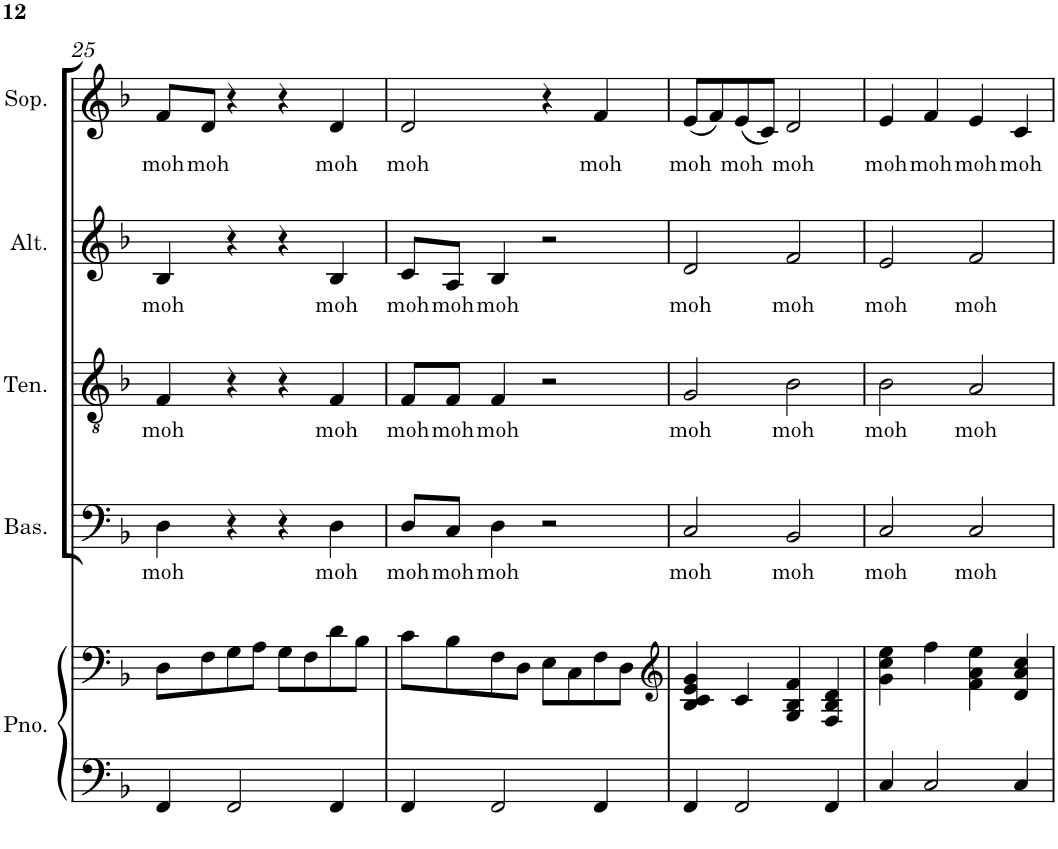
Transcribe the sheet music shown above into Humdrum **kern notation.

**kern	**kern	**kern	**text	**kern	**text	**kern	**text	**kern	**text
*part5	*part5	*part4	*part4	*part3	*part3	*part2	*part2	*part1	*part1
*staff6	*staff5	*staff4	*staff4	*staff3	*staff3	*staff2	*staff2	*staff1	*staff1
*I"Piano	*	*I"Bass	*	*I"Tenor	*	*I"Alto	*	*I"Soprano	*
*I'Pno.	*	*I'Bas.	*	*I'Ten.	*	*I'Alt.	*	*I'Sop.	*
!!LO:PB:g=z
*clefF4	*clefF4	*clefF4	*	*clefGv2	*	*clefG2	*	*clefG2	*
*k[b-]	*k[b-]	*k[b-]	*	*k[b-]	*	*k[b-]	*	*k[b-]	*
*F:	*F:	*F:	*	*F:	*	*F:	*	*F:	*
*M4/4	*M4/4	*M4/4	*	*M4/4	*	*M4/4	*	*M4/4	*
*met(c)	*met(c)	*met(c)	*	*met(c)	*	*met(c)	*	*met(c)	*
=25	=25	=25	=25	=25	=25	=25	=25	=25	=25
!	!	!	!LO:LY:b	!	!LO:LY:b	!	!LO:LY:b	!	!LO:LY:b
4FF/	8D\L	4D\	moh	4F/	moh	4B-/	moh	8f/L	moh
!	!	!	!	!	!	!	!	!	!LO:LY:b
.	8F\	.	.	.	.	.	.	8d/J	moh
2FF/	8G\	4r	.	4r	.	4r	.	4r	.
.	8A\J	.	.	.	.	.	.	.	.
.	8G\L	4r	.	4r	.	4r	.	4r	.
.	8F\	.	.	.	.	.	.	.	.
!	!	!	!LO:LY:b	!	!LO:LY:b	!	!LO:LY:b	!	!LO:LY:b
4FF/	8d\	4D\	moh	4F/	moh	4B-/	moh	4d/	moh
.	8B-\J	.	.	.	.	.	.	.	.
=26	=26	=26	=26	=26	=26	=26	=26	=26	=26
!	!	!	!LO:LY:b	!	!LO:LY:b	!	!LO:LY:b	!	!LO:LY:b
4FF/	8c\L	8D/L	moh	8F/L	moh	8c/L	moh	2d/	moh
!	!	!	!LO:LY:b	!	!LO:LY:b	!	!LO:LY:b	!	!
.	8B-\	8C/J	moh	8F/J	moh	8A/J	moh	.	.
!	!	!	!LO:LY:b	!	!LO:LY:b	!	!LO:LY:b	!	!
2FF/	8F\	4D\	moh	4F/	moh	4B-/	moh	.	.
.	8D\J	.	.	.	.	.	.	.	.
.	8E\L	2r	.	2r	.	2r	.	4r	.
.	8C\	.	.	.	.	.	.	.	.
!	!	!	!	!	!	!	!	!	!LO:LY:b
4FF/	8F\	.	.	.	.	.	.	4f/	moh
.	8D\J	.	.	.	.	.	.	.	.
=27	=27	=27	=27	=27	=27	=27	=27	=27	=27
*	*clefG2	*	*	*	*	*	*	*	*
!	!	!	!LO:LY:b	!	!LO:LY:b	!	!LO:LY:b	!	!LO:LY:b
4FF/	4B-/ 4c/ 4e/ 4g/	2C/	moh	2G/	moh	2d/	moh	(8e/L	moh
.	.	.	.	.	.	.	.	8f/)	.
!	!	!	!	!	!	!	!	!	!LO:LY:b
2FF/	4c/	.	.	.	.	.	.	(8e/	moh
.	.	.	.	.	.	.	.	8c/J)	.
!	!	!	!LO:LY:b	!	!LO:LY:b	!	!LO:LY:b	!	!LO:LY:b
.	4G/ 4B-/ 4f/	2BB-/	moh	2B-\	moh	2f/	moh	2d/	moh
4FF/	4F/ 4B-/ 4d/	.	.	.	.	.	.	.	.
=28	=28	=28	=28	=28	=28	=28	=28	=28	=28
!	!	!	!LO:LY:b	!	!LO:LY:b	!	!LO:LY:b	!	!LO:LY:b
4C/	4g\ 4cc\ 4ee\	2C/	moh	2B-\	moh	2e/	moh	4e/	moh
!	!	!	!	!	!	!	!	!	!LO:LY:b
2C/	4ff\	.	.	.	.	.	.	4f/	moh
!	!	!	!LO:LY:b	!	!LO:LY:b	!	!LO:LY:b	!	!LO:LY:b
.	4f\ 4a\ 4ee\	2C/	moh	2A/	moh	2f/	moh	4e/	moh
!	!	!	!	!	!	!	!	!	!LO:LY:b
4C/	4d/ 4a/ 4cc/	.	.	.	.	.	.	4c/	moh
=	=	=	=	=	=	=	=	=	=
*-	*-	*-	*-	*-	*-	*-	*-	*-	*-
